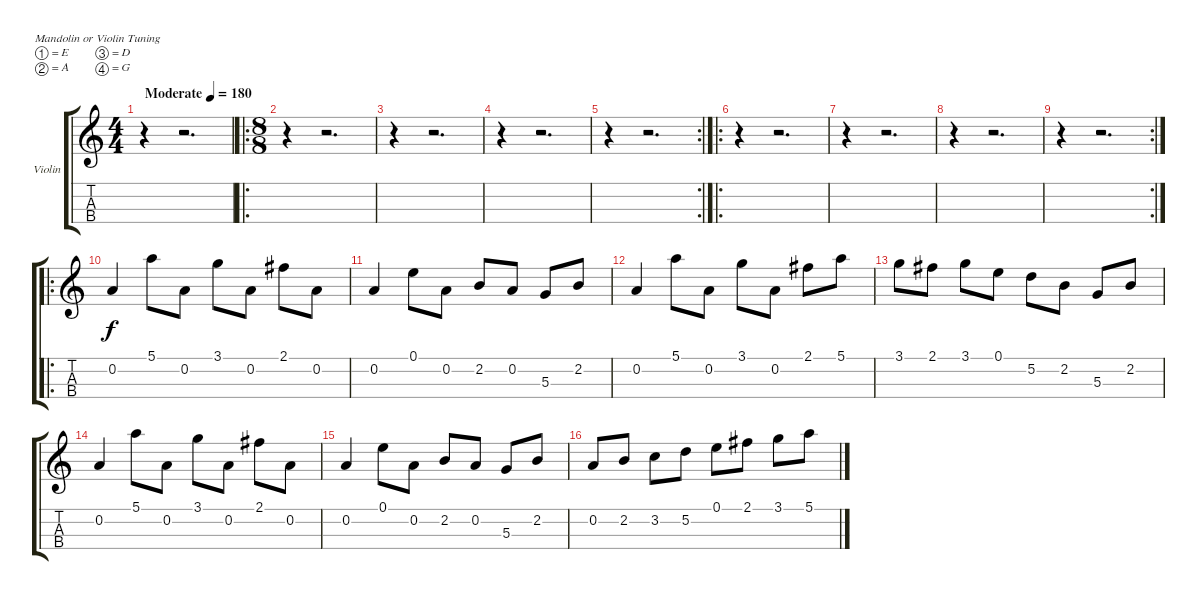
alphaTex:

\bracketExtendMode groupsimilarinstruments
\firstSystemTrackNameOrientation horizontal
\otherSystemsTrackNameOrientation horizontal
\track ("Pista 1" "Violin") {instrument violin}
\staff {score tabs}
\tuning (E5 A4 D4 G3)
\ts (4 4)
\beaming (8 2 2 2 2)
\tempo (180 "Moderate")
\clef g2
\ks c
r.4{dy f instrument violin} r.2{d} |
\ro
\ts (8 8)
\beaming (8 2 2 2 2)
r.4 r.2{d} |
r.4 r.2{d} |
r.4 r.2{d} |
\rc 2
r.4 r.2{d} |
\ro
r.4 r.2{d} |
r.4 r.2{d} |
r.4 r.2{d} |
\rc 2
r.4 r.2{d} |
\ro
0.2.4 5.1.8 0.2.8 3.1.8 0.2.8 2.1.8 0.2.8 |
0.2.4 0.1.8 0.2.8 2.2.8 0.2.8 5.3.8 2.2.8 |
0.2.4 5.1.8 0.2.8 3.1.8 0.2.8 2.1.8 5.1.8 |
3.1.8 2.1.8 3.1.8 0.1.8 5.2.8 2.2.8 5.3.8 2.2.8 |
0.2.4 5.1.8 0.2.8 3.1.8 0.2.8 2.1.8 0.2.8 |
0.2.4 0.1.8 0.2.8 2.2.8 0.2.8 5.3.8 2.2.8 |
0.2.8 2.2.8 3.2.8 5.2.8 0.1.8 2.1.8 3.1.8 5.1.8
